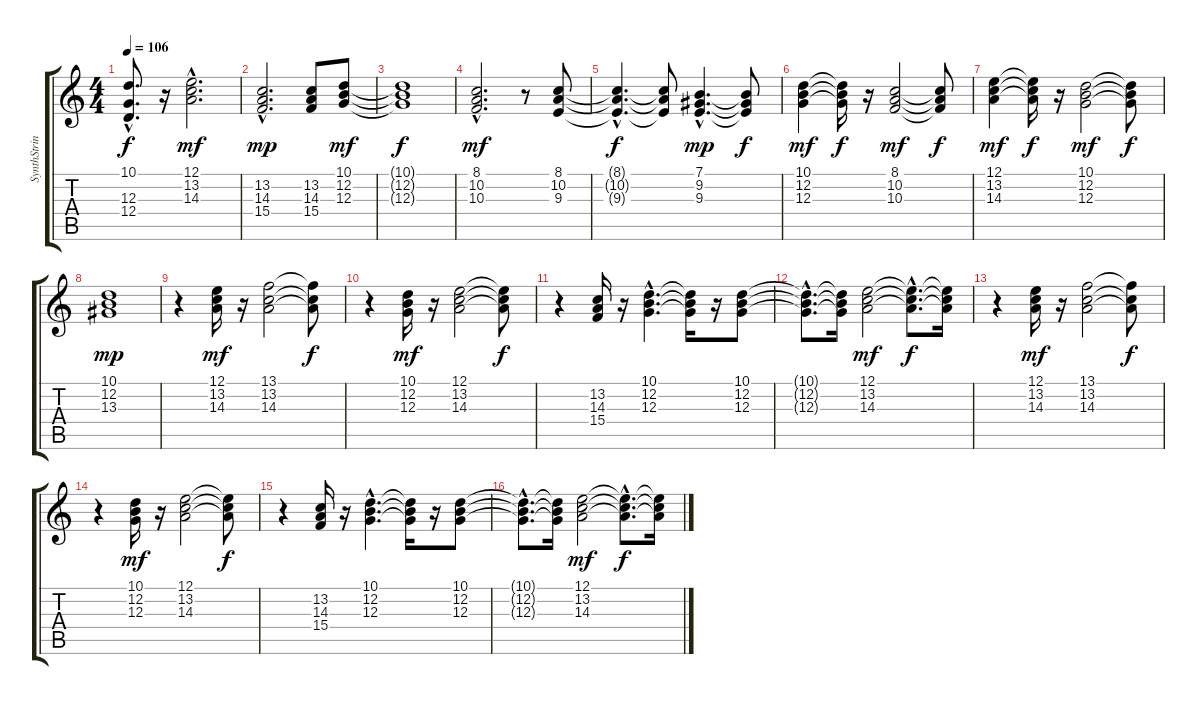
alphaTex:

\track ("SynthString" "SynthStrin") {instrument synthstrings1}
\staff {score tabs}
\tuning (E4 B3 G3 D3 A2 E2) {hide}
\ts (4 4)
\tempo 106
\clef g2
\ks c
(10.1{hac t} 12.3{hac t} 12.4{hac t}).8{d dy f} r.16 (12.1{hac} 13.2{hac} 14.3{hac}).2{d dy mf} |
(13.2 14.3 15.4{hac}).2{d dy mp} (13.2 14.3 15.4).8 (10.1 12.2 12.3).8{dy mf} |
(10.1{t} 12.2{t} 12.3{t}).1{dy f} |
(8.1{hac} 10.2{hac} 10.3{hac}).2{d dy mf} r.8 (8.1 10.2 9.3).8 |
(8.1{hac t} 10.2{hac t} 9.3{hac t}).4{d dy f} (8.1{t} 10.2{t} 9.3{t}).8 (7.1{hac} 9.2{hac} 9.3{hac}).4{d dy mp} (7.1{t} 9.2{t} 9.3{t}).8{dy f} |
(10.1 12.2 12.3).4{dy mf} (10.1{t} 12.2{t} 12.3{t}).16{dy f} r.16 (8.1 10.2 10.3).2{dy mf} (8.1{t} 10.2{t} 10.3{t}).8{dy f} |
(12.1 13.2 14.3).4{dy mf} (12.1{t} 13.2{t} 14.3{t}).16{dy f} r.16 (10.1 12.2 12.3).2{dy mf} (10.1{t} 12.2{t} 12.3{t}).8{dy f} |
(10.1 12.2 13.3).1{dy mp} |
r.4 (12.1 13.2 14.3).16{dy mf} r.16 (13.1 13.2 14.3).2 (13.1{t} 13.2{t} 14.3{t}).8{dy f} |
r.4 (10.1 12.2 12.3).16{dy mf} r.16 (12.1 13.2 14.3).2 (12.1{t} 13.2{t} 14.3{t}).8{dy f} |
r.4 (13.2 14.3 15.4).16 r.16 (10.1{hac} 12.2{hac} 12.3{hac}).4{d} (10.1{t} 12.2{t} 12.3{t}).16 r.16 (10.1 12.2 12.3).8 |
(10.1{hac t} 12.2{hac t} 12.3{hac t}).8{d} (10.1{t} 12.2{t} 12.3{t}).16 (12.1 13.2 14.3).2{dy mf} (12.1{hac t} 13.2{hac t} 14.3{hac t}).8{d dy f} (12.1{t} 13.2{t} 14.3{t}).16 |
r.4 (12.1 13.2 14.3).16{dy mf} r.16 (13.1 13.2 14.3).2 (13.1{t} 13.2{t} 14.3{t}).8{dy f} |
r.4 (10.1 12.2 12.3).16{dy mf} r.16 (12.1 13.2 14.3).2 (12.1{t} 13.2{t} 14.3{t}).8{dy f} |
r.4 (13.2 14.3 15.4).16 r.16 (10.1{hac} 12.2{hac} 12.3{hac}).4{d} (10.1{t} 12.2{t} 12.3{t}).16 r.16 (10.1 12.2 12.3).8 |
(10.1{hac t} 12.2{hac t} 12.3{hac t}).8{d} (10.1{t} 12.2{t} 12.3{t}).16 (12.1 13.2 14.3).2{dy mf} (12.1{hac t} 13.2{hac t} 14.3{hac t}).8{d dy f} (12.1{t} 13.2{t} 14.3{t}).16
